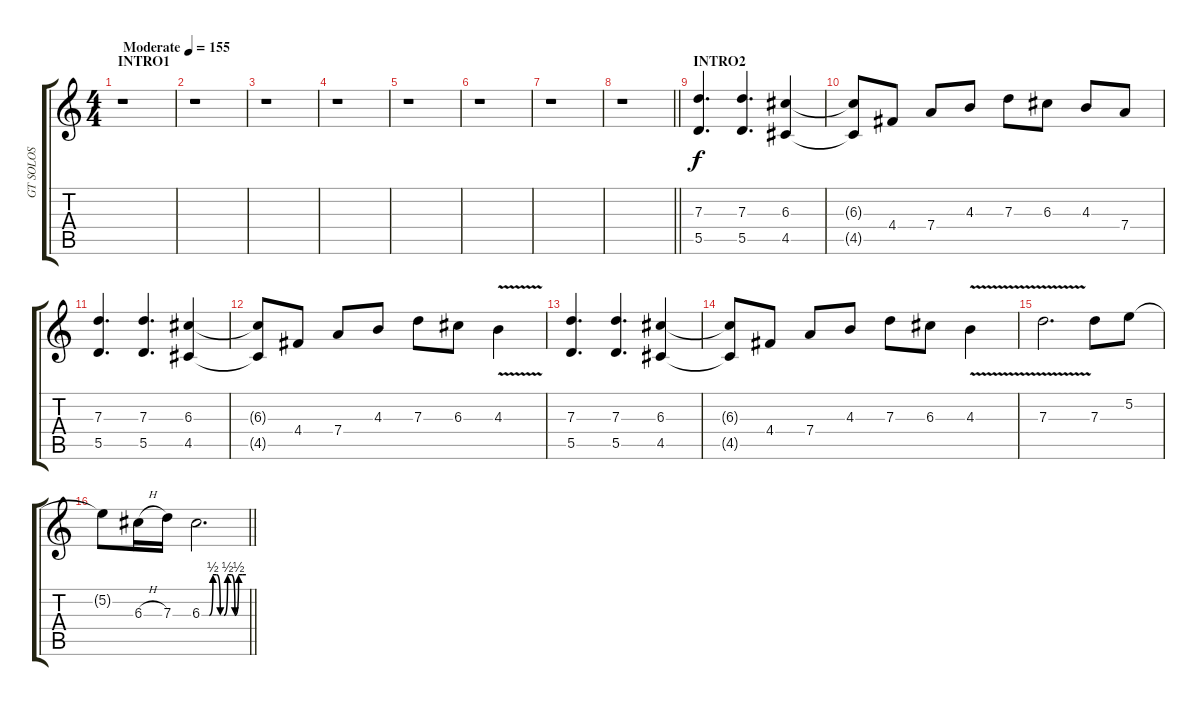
\track ("GT SOLOS" "GT SOLOS") {instrument distortionguitar}
\staff {score tabs}
\tuning (E4 B3 G3 D3 A2 E2) {hide}
\ts (4 4)
\section ("" "INTRO1")
\tempo (155 "Moderate")
\clef g2
\ks c
r.1{dy f instrument distortionguitar} |
r.1 |
r.1 |
r.1 |
r.1 |
r.1 |
r.1 |
\barLineRight lightlight
r.1 |
\section ("" "INTRO2")
(7.3 5.5).4{d} (7.3 5.5).4{d} (6.3 4.5).4 |
(6.3{t} 4.5{t}).8 4.4.8 7.4.8 4.3.8 7.3.8 6.3.8 4.3.8 7.4.8 |
(7.3 5.5).4{d} (7.3 5.5).4{d} (6.3 4.5).4 |
(6.3{t} 4.5{t}).8 4.4.8 7.4.8 4.3.8 7.3.8 6.3.8 4.3{v}.4 |
(7.3 5.5).4{d} (7.3 5.5).4{d} (6.3 4.5).4 |
(6.3{t} 4.5{t}).8 4.4.8 7.4.8 4.3.8 7.3.8 6.3.8 4.3{v}.4 |
7.3{v}.2{d} 7.3.8 5.2.8 |
\barLineRight lightlight
5.2{t}.8 6.3{h}.16 7.3.16 6.3{be (custom 0 0 5 0 10 0 15 2 20 2 25 0 30 0 35 2 40 2 45 0 50 2 55 2 60 2)}.2{d}
